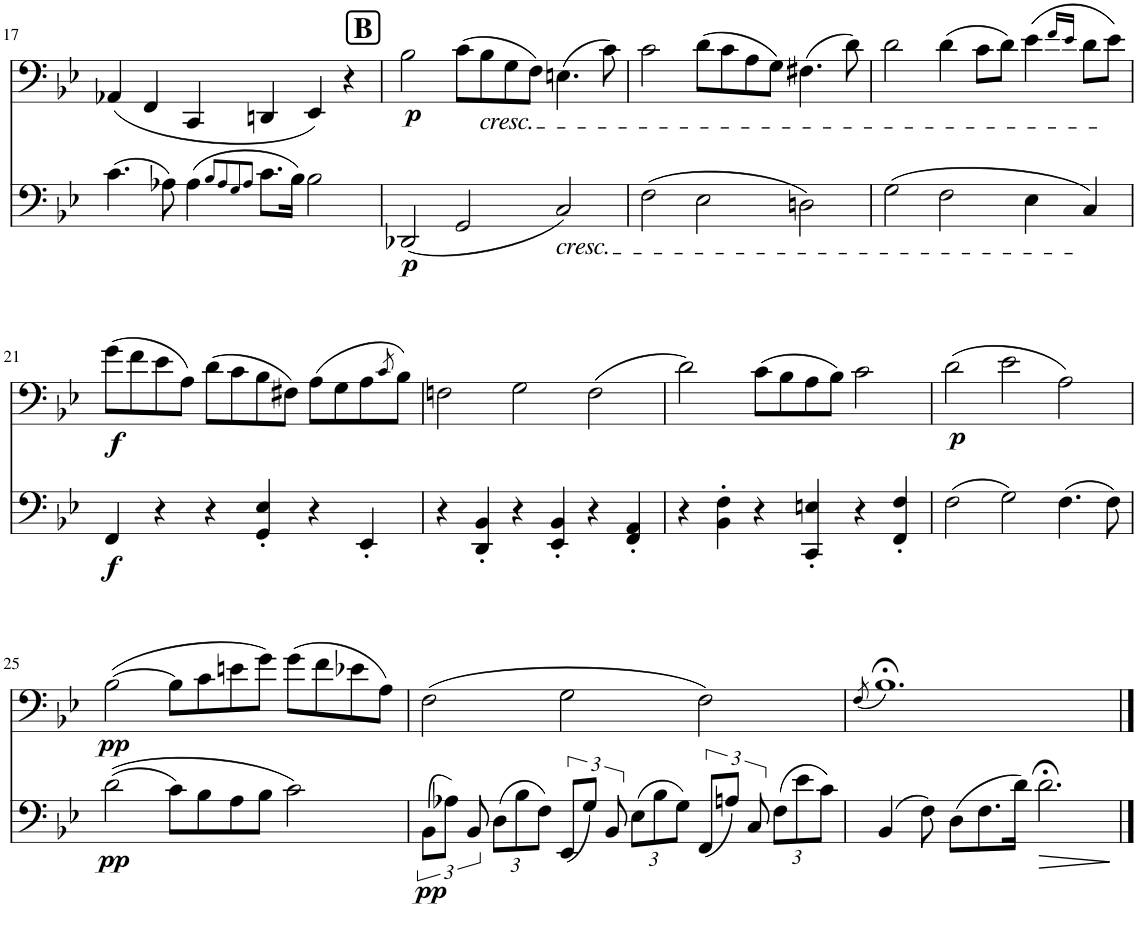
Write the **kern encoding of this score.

**kern	**dynam	**kern	**dynam
*part2	*part2	*part1	*part1
*staff2	*staff2	*staff1	*staff1
*I"Cello 2	*	*I"Cello 1	*
!!LO:PB:g=z
*clefF4	*	*clefF4	*
*k[b-e-]	*	*k[b-e-]	*
*M3/2	*	*M3/2	*
=17	=17	=17	=17
(4.c\	.	(4AA-X/	.
.	.	4FF/	.
8A-X\)	.	.	.
(4A-\	.	4CC/	.
8qB-/L	.	.	.
8qA-/	.	.	.
8qG/	.	.	.
8qA-/J	.	.	.
8.c\L	.	4DDn/	.
16B-\Jk)	.	.	.
2B-\	.	4EE-/)	.
.	.	4r	.
!!LO:REH:place=s1:a:B:cj:fs=14:t=B
=18	=18	=18	=18
!	!LO:DY:b	!	!LO:DY:b
(2DD-X/	p	2B-\	p
2GG/	.	(8c\L	.
!	!	!LO:TX:b:i:t=cresc.	!
.	.	8B-\	.
.	.	8G\	.
.	.	8F\J)	.
!LO:TX:b:i:t=cresc.	!	!	!
2C/)	.	(4.En\	.
.	.	8c\)	.
=19	=19	=19	=19
(2F\	.	2c\	.
2E-\	.	(8d\L	.
.	.	8c\	.
.	.	8A\	.
.	.	8G\J)	.
2Dn\)	.	(4.F#X\	.
.	.	8d\)	.
=20	=20	=20	=20
(2G\	.	2d\	.
2F\	.	(4d\	.
.	.	8c\L	.
.	.	8d\J)	.
4E-\	.	(4e-\	.
.	.	16qf/LL	.
.	.	16qe-/JJ	.
4C/)	.	8d\L	.
.	.	8e-\J)	.
!!LO:LB:g=z
=21	=21	=21	=21
!	!LO:DY:b	!	!LO:DY:b
4FF/	f	(8g\L	f
.	.	8f\	.
4r	.	8e-\	.
.	.	8A\J)	.
4r	.	(8d\L	.
.	.	8c\	.
4GG/' 4E-/'	.	8B-\	.
.	.	8F#X\J)	.
4r	.	(8A\L	.
.	.	8G\	.
4EE-'/	.	8A\	.
.	.	8qc/	.
.	.	8B-\J)	.
=22	=22	=22	=22
4r	.	2Fn\	.
4DD/' 4BB-/'	.	.	.
4r	.	2G\	.
4EE-/' 4BB-/'	.	.	.
4r	.	(2F\	.
4FF/' 4AA/'	.	.	.
=23	=23	=23	=23
4r	.	2d\)	.
4BB-\' 4F\'	.	.	.
4r	.	(8c\L	.
.	.	8B-\	.
4CC/' 4En/'	.	8A\	.
.	.	8B-\J)	.
4r	.	2c\	.
4FF/' 4F/'	.	.	.
=24	=24	=24	=24
!	!	!	!LO:DY:b
(2F\	.	(2d\	p
2G\)	.	2e-\	.
(4.F\	.	2A\)	.
8F\)	.	.	.
!!LO:LB:g=z
=25	=25	=25	=25
!	!LO:DY:b	!	!LO:DY:b
((2d\	pp	([2B-\	pp
8c\L)	.	8B-\L]	.
8B-\	.	8c\	.
8A\	.	8en\	.
8B-\J	.	8g\J)	.
2c\)	.	(8g\L	.
.	.	8f\	.
.	.	8e-X\	.
.	.	8A\J)	.
=26	=26	=26	=26
!	!LO:DY:b	!	!
(12BB-\L	pp	(2F\	.
12A-X\J)	.	.	.
12BB-/	.	.	.
*Xbrackettup	*	*	*
(12D\L	.	.	.
12B-\	.	.	.
12F\J)	.	.	.
*brackettup	*	*	*
(12EE-/L	.	2G\	.
12G/J)	.	.	.
12BB-/	.	.	.
*Xbrackettup	*	*	*
(12E-\L	.	.	.
12B-\	.	.	.
12G\J)	.	.	.
*brackettup	*	*	*
(12FF/L	.	2F\)	.
12An/J)	.	.	.
12C/	.	.	.
*Xbrackettup	*	*	*
(12F\L	.	.	.
12e-\	.	.	.
12c\J)	.	.	.
=27	=27	=27	=27
.	.	(8qF/	.
(4BB-/	.	1.B-;<)	.
8F\)	.	.	.
(8D\L	.	.	.
8.F\	.	.	.
16d\Jk)	.	.	.
!	!LO:HP:b	!	!
2.d;<\	>	.	.
.	]	.	.
==	==	==	==
*-	*-	*-	*-
